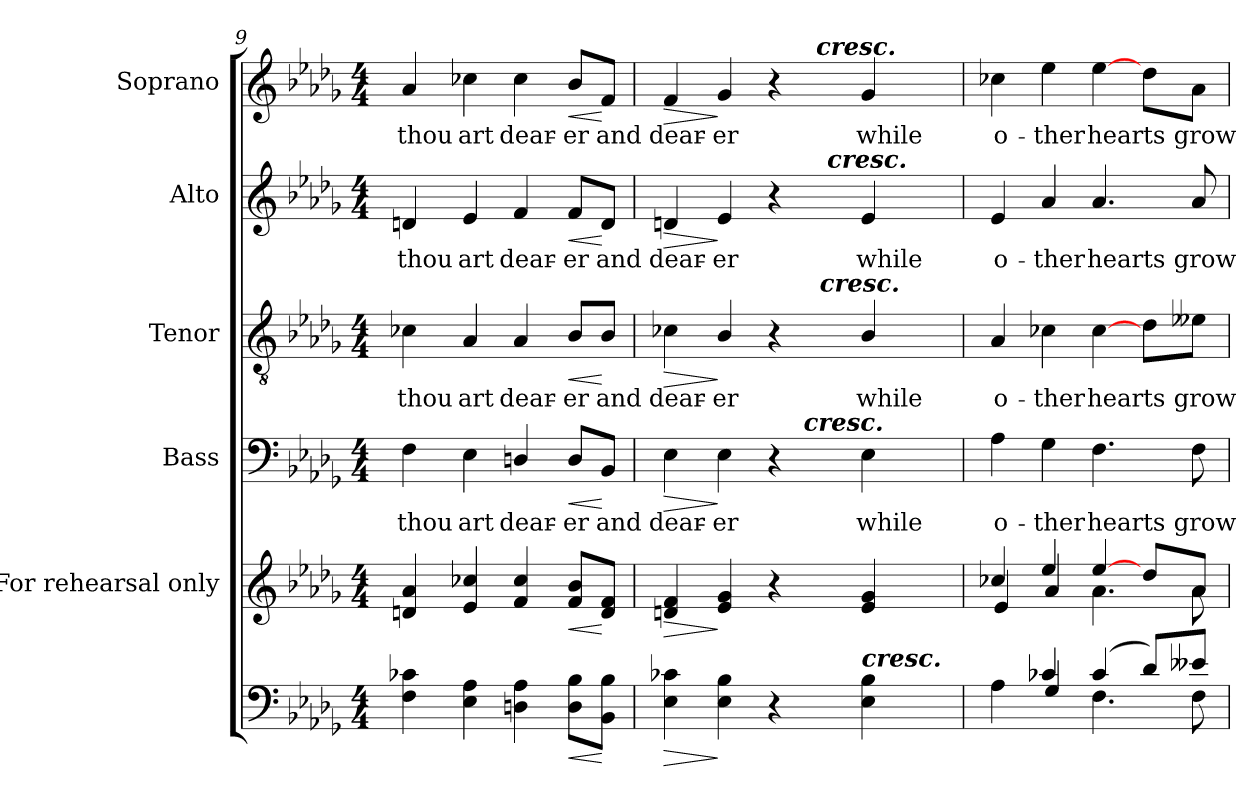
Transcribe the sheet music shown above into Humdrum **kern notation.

**kern	**dynam	**kern	**dynam	**kern	**text	**dynam	**kern	**text	**dynam	**kern	**text	**dynam	**kern	**text	**dynam
*part6	*part6	*part5	*part5	*part4	*part4	*part4	*part3	*part3	*part3	*part2	*part2	*part2	*part1	*part1	*part1
*staff6	*staff6	*staff5	*staff5	*staff4	*staff4	*staff4	*staff3	*staff3	*staff3	*staff2	*staff2	*staff2	*staff1	*staff1	*staff1
*	*	*I"For  rehearsal  only	*	*I"Bass	*	*	*I"Tenor	*	*	*I"Alto	*	*	*I"Soprano	*	*
*	*	*	*	*I'B	*	*	*I'T	*	*	*I'A	*	*	*I'S	*	*
*clefF4	*	*clefG2	*	*clefF4	*	*	*clefGv2	*	*	*clefG2	*	*	*clefG2	*	*
*	*	*	*	*	*	*	*ITrd7c12	*	*	*	*	*	*	*	*
*k[b-e-a-d-g-]	*	*k[b-e-a-d-g-]	*	*k[b-e-a-d-g-]	*	*	*k[b-e-a-d-g-]	*	*	*k[b-e-a-d-g-]	*	*	*k[b-e-a-d-g-]	*	*
*D-:	*	*D-:	*	*D-:	*	*	*D-:	*	*	*D-:	*	*	*D-:	*	*
*M4/4	*	*M4/4	*	*M4/4	*	*	*M4/4	*	*	*M4/4	*	*	*M4/4	*	*
=9	=9	=9	=9	=9	=9	=9	=9	=9	=9	=9	=9	=9	=9	=9	=9
!	!	!	!	!	!LO:LY:b:color=#000000	!	!	!	!	!	!	!	!	!	!
!	!	!	!	!	!	!	!	!LO:LY:b:color=#000000	!	!	!	!	!	!	!
!	!	!	!	!	!	!	!	!	!	!	!LO:LY:b:color=#000000	!	!	!	!
!	!	!	!	!	!	!	!	!	!	!	!	!	!	!LO:LY:b:color=#000000	!
4Fi\ 4c-Xi	.	4dni/ 4a-i	.	4Fi\	thou	.	4C-Xi\	thou	.	4dni/	thou	.	4a-i/	thou	.
!	!	!	!	!	!LO:LY:b:color=#000000	!	!	!	!	!	!	!	!	!	!
!	!	!	!	!	!	!	!	!LO:LY:b:color=#000000	!	!	!	!	!	!	!
!	!	!	!	!	!	!	!	!	!	!	!LO:LY:b:color=#000000	!	!	!	!
!	!	!	!	!	!	!	!	!	!	!	!	!	!	!LO:LY:b:color=#000000	!
4E-i\ 4A-i	.	4e-i/ 4cc-Xi	.	4E-i\	art	.	4AA-i/	art	.	4e-i/	art	.	4cc-Xi\	art	.
!	!	!	!	!	!LO:LY:b:color=#000000	!	!	!	!	!	!	!	!	!	!
!	!	!	!	!	!	!	!	!LO:LY:b:color=#000000	!	!	!	!	!	!	!
!	!	!	!	!	!	!	!	!	!	!	!LO:LY:b:color=#000000	!	!	!	!
!	!	!	!	!	!	!	!	!	!	!	!	!	!	!LO:LY:b:color=#000000	!
4Dni\ 4A-i	.	4fi/ 4cc-i	.	4Dni/	dear-	.	4AA-i/	dear-	.	4fi/	dear-	.	4cc-i\	dear-	.
!	!LO:HP:b	!	!LO:HP:b	!	!	!	!	!	!	!	!	!	!	!	!
!	!	!	!	!	!LO:LY:b:color=#000000	!LO:HP:b	!	!	!	!	!	!	!	!	!
!	!	!	!	!	!	!	!	!LO:LY:b:color=#000000	!LO:HP:b	!	!	!	!	!	!
!	!	!	!	!	!	!	!	!	!	!	!LO:LY:b:color=#000000	!LO:HP:b	!	!	!
!	!	!	!	!	!	!	!	!	!	!	!	!	!	!LO:LY:b:color=#000000	!LO:HP:b
8Di\ 8B-iL	<	8fi/ 8b-iL	<	8Di/L	-er	<	8BB-i/L	-er	<	8fi/L	-er	<	8b-i/L	-er	<
!	!	!	!	!	!LO:LY:b:color=#000000	!	!	!	!	!	!	!	!	!	!
!	!	!	!	!	!	!	!	!LO:LY:b:color=#000000	!	!	!	!	!	!	!
!	!	!	!	!	!	!	!	!	!	!	!LO:LY:b:color=#000000	!	!	!	!
!	!	!	!	!	!	!	!	!	!	!	!	!	!	!LO:LY:b:color=#000000	!
8BB-i\ 8B-iJ	[	8di/ 8fiJ	[	8BB-i/J	and	[	8BB-i/J	and	[	8di/J	and	[	8fi/J	and	[
!!LO:LB:g=z
=10	=10	=10	=10	=10	=10	=10	=10	=10	=10	=10	=10	=10	=10	=10	=10
!	!LO:HP:b	!	!LO:HP:b	!	!	!	!	!	!	!	!	!	!	!	!
!	!	!	!	!	!LO:LY:b:color=#000000	!LO:HP:b	!	!	!	!	!	!	!	!	!
!	!	!	!	!	!	!	!	!LO:LY:b:color=#000000	!LO:HP:b	!	!	!	!	!	!
!	!	!	!	!	!	!	!	!	!	!	!LO:LY:b:color=#000000	!LO:HP:b	!	!	!
!	!	!	!	!	!	!	!	!	!	!	!	!	!	!LO:LY:b:color=#000000	!LO:HP:b
*	*	*	*	*^	*	*	*^	*	*	*^	*	*	*^	*	*
4E-i\ 4c-Xi	>	4dni/ 4fi	>	4E-i\	2ryy	dear-	>	4C-Xi\	2ryy	dear-	>	4dni/	2ryy	dear-	>	4fi/	2ryy	dear-	>
!	!	!	!	!	!	!LO:LY:b:color=#000000	!	!	!	!	!	!	!	!	!	!	!	!	!
!	!	!	!	!	!	!	!	!	!	!LO:LY:b:color=#000000	!	!	!	!	!	!	!	!	!
!	!	!	!	!	!	!	!	!	!	!	!	!	!	!LO:LY:b:color=#000000	!	!	!	!	!
!	!	!	!	!	!	!	!	!	!	!	!	!	!	!	!	!	!	!LO:LY:b:color=#000000	!
4E-i\ 4B-i	]	4e-i/ 4g-i	]	4E-i\	.	-er	]	4BB-i/	.	-er	]	4e-i/	.	-er	]	4g-i/	.	-er	]
4r	.	4r	.	4r	16ryy	.	.	4r	16ryy	.	.	4r	16ryy	.	.	4r	16ryy	.	.
.	.	.	.	.	64..ryy	.	.	.	32ryy	.	.	.	32ryy	.	.	.	32ryy	.	.
!	!	!	!	!	!LO:TX:a:Bi:t=cresc.	!	!	!	!	!	!	!	!	!	!	!	!	!	!
.	.	.	.	.	4ryy	.	.	.	.	.	.	.	.	.	.	.	.	.	.
.	.	.	.	.	.	.	.	.	128...ryy	.	.	.	64ryy	.	.	.	128ryy	.	.
.	.	.	.	.	.	.	.	.	.	.	.	.	.	.	.	.	512.ryy	.	.
!	!	!	!	!	!	!	!	!	!	!	!	!	!	!	!	!	!LO:TX:a:Bi:t=cresc.	!	!
.	.	.	.	.	.	.	.	.	.	.	.	.	.	.	.	.	4ryy	.	.
!	!	!	!	!	!	!	!	!	!LO:TX:a:Bi:t=cresc.	!	!	!	!	!	!	!	!	!	!
.	.	.	.	.	.	.	.	.	4ryy	.	.	.	.	.	.	.	.	.	.
.	.	.	.	.	.	.	.	.	.	.	.	.	256..ryy	.	.	.	.	.	.
!	!	!	!	!	!	!	!	!	!	!	!	!	!LO:TX:a:Bi:t=cresc.	!	!	!	!	!	!
.	.	.	.	.	.	.	.	.	.	.	.	.	4ryy	.	.	.	.	.	.
!	!	!	!	!	!	!LO:LY:b:color=#000000	!	!	!	!	!	!	!	!	!	!	!	!	!
!	!	!	!	!	!	!	!	!	!	!LO:LY:b:color=#000000	!	!	!	!	!	!	!	!	!
!	!	!	!	!	!	!	!	!	!	!	!	!	!	!LO:LY:b:color=#000000	!	!	!	!	!
!LO:TX:a:Bi:t=cresc.	!	!	!	!	!	!	!	!	!	!	!	!	!	!	!	!	!	!	!
!	!	!	!	!	!	!	!	!	!	!	!	!	!	!	!	!	!	!LO:LY:b:color=#000000	!
4E-i\ 4B-i	.	4e-i/ 4g-i	.	4E-i\	.	while	.	4BB-i/	.	while	.	4e-i/	.	while	.	4g-i/	.	while	.
.	.	.	.	.	8ryy	.	.	.	.	.	.	.	.	.	.	.	.	.	.
.	.	.	.	.	.	.	.	.	.	.	.	.	.	.	.	.	8ryy	.	.
.	.	.	.	.	.	.	.	.	8ryy	.	.	.	.	.	.	.	.	.	.
.	.	.	.	.	.	.	.	.	.	.	.	.	8ryy	.	.	.	.	.	.
.	.	.	.	.	32ryy	.	.	.	.	.	.	.	.	.	.	.	.	.	.
.	.	.	.	.	.	.	.	.	.	.	.	.	.	.	.	.	64ryy	.	.
.	.	.	.	.	.	.	.	.	64ryy	.	.	.	.	.	.	.	.	.	.
.	.	.	.	.	.	.	.	.	.	.	.	.	128ryy	.	.	.	.	.	.
.	.	.	.	.	.	.	.	.	.	.	.	.	.	.	.	.	256ryy	.	.
.	.	.	.	.	256ryy	.	.	.	.	.	.	.	.	.	.	.	.	.	.
.	.	.	.	.	.	.	.	.	1024ryy	.	.	.	1024ryy	.	.	.	1024ryy	.	.
*	*	*	*	*v	*v	*	*	*	*	*	*	*v	*v	*	*	*v	*v	*	*
*	*	*	*	*	*	*	*v	*v	*	*	*	*	*	*	*	*
=11	=11	=11	=11	=11	=11	=11	=11	=11	=11	=11	=11	=11	=11	=11	=11
*^	*	*^	*	*	*	*	*	*	*	*	*	*	*	*	*
*	*	*	*	*	*	*^	*	*	*^	*	*	*^	*	*	*^	*	*
!	!	!	!	!	!	!	!	!LO:LY:b:color=#000000	!	!	!	!	!	!	!	!	!	!	!	!	!
*	*	*	*	*	*	*v	*v	*	*	*	*	*	*	*v	*v	*	*	*v	*v	*	*
*	*	*	*	*	*	*	*	*	*v	*v	*	*	*	*	*	*	*	*
*	*	*	*	*	*	*^	*	*	*^	*	*	*^	*	*	*^	*	*
!	!	!	!	!	!	!	!	!	!	!	!	!LO:LY:b:color=#000000	!	!	!	!	!	!	!	!	!
*	*	*	*	*	*	*v	*v	*	*	*	*	*	*	*v	*v	*	*	*v	*v	*	*
*	*	*	*	*	*	*	*	*	*v	*v	*	*	*	*	*	*	*	*
*	*	*	*	*	*	*^	*	*	*^	*	*	*^	*	*	*^	*	*
!	!	!	!	!	!	!	!	!	!	!	!	!	!	!	!	!LO:LY:b:color=#000000	!	!	!	!	!
*	*	*	*	*	*	*v	*v	*	*	*	*	*	*	*v	*v	*	*	*v	*v	*	*
*	*	*	*	*	*	*	*	*	*v	*v	*	*	*	*	*	*	*	*
*	*	*	*	*	*	*^	*	*	*^	*	*	*^	*	*	*^	*	*
!	!	!	!	!	!	!	!	!	!	!	!	!	!	!	!	!	!	!	!	!LO:LY:b:color=#000000	!
*	*	*	*	*	*	*v	*v	*	*	*	*	*	*	*v	*v	*	*	*v	*v	*	*
*	*	*	*	*	*	*	*	*	*v	*v	*	*	*	*	*	*	*	*
4A-i\	4ryy	.	4cc-Xi/	4e-i/	.	4A-i\	o-	.	4AA-i/	o-	.	4e-i/	o-	.	4cc-Xi\	o-	.
!	!	!	!	!	!	!	!LO:LY:b:color=#000000	!	!	!	!	!	!	!	!	!	!
!	!	!	!	!	!	!	!	!	!	!LO:LY:b:color=#000000	!	!	!	!	!	!	!
!	!	!	!	!	!	!	!	!	!	!	!	!	!LO:LY:b:color=#000000	!	!	!	!
!	!	!	!	!	!	!	!	!	!	!	!	!	!	!	!	!LO:LY:b:color=#000000	!
4c-Xi/	4G-i/	.	4ee-i/	4a-i/	.	4G-i\	-ther	.	4C-Xi\	-ther	.	4a-i/	-ther	.	4ee-i\	-ther	.
!	!	!	!	!	!	!	!LO:LY:b:color=#000000	!	!	!	!	!	!	!	!	!	!
!	!	!	!	!	!	!	!	!	!	!LO:LY:b:color=#000000	!	!	!	!	!	!	!
!	!	!	!	!	!	!	!	!	!	!	!	!	!LO:LY:b:color=#000000	!	!	!	!
!	!	!	!	!	!	!	!	!	!	!	!	!	!	!	!	!LO:LY:b:color=#000000	!
(4c-i/	4.Fi\	.	[4ee-i/	4.a-i\	.	4.Fi\	hearts	.	[4C-i\	hearts	.	4.a-i/	hearts	.	[4ee-i\	hearts	.
8d-i/L)	.	.	8dd-i/L	.	.	.	.	.	8D-i\L	.	.	.	.	.	8dd-i\L	.	.
!	!	!	!	!	!	!	!LO:LY:b:color=#000000	!	!	!	!	!	!	!	!	!	!
!	!	!	!	!	!	!	!	!	!	!LO:LY:b:color=#000000	!	!	!	!	!	!	!
!	!	!	!	!	!	!	!	!	!	!	!	!	!LO:LY:b:color=#000000	!	!	!	!
!	!	!	!	!	!	!	!	!	!	!	!	!	!	!	!	!LO:LY:b:color=#000000	!
8e--Xi/J	8Fi\	.	8a-i/J	8a-i\	.	8Fi\	grow	.	8E--Xi\J	grow	.	8a-i/	grow	.	8a-i\J	grow	.
*v	*v	*	*	*	*	*	*	*	*	*	*	*	*	*	*	*	*
*	*	*v	*v	*	*	*	*	*	*	*	*	*	*	*	*	*
=	=	=	=	=	=	=	=	=	=	=	=	=	=	=	=
*-	*-	*-	*-	*-	*-	*-	*-	*-	*-	*-	*-	*-	*-	*-	*-
